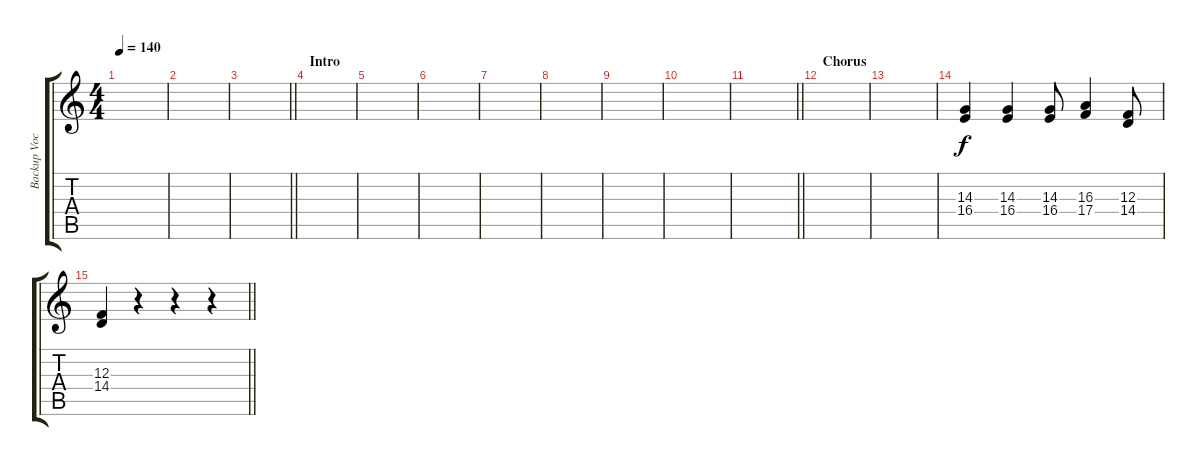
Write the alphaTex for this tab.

\track ("Backup Vocals" "Backup Voc") {instrument flute}
\staff {score tabs}
\tuning (D4 A3 F3 C3 G2 D2) {hide}
\ts (4 4)
\tempo 140
\clef g2
\ks c
|
|
\barLineRight lightlight
|
\section ("" "Intro")
|
|
|
|
|
|
|
\barLineRight lightlight
|
\section ("" "Chorus")
|
|
(14.3 16.4).4 (14.3 16.4).4 (14.3 16.4).8 (16.3 17.4).4 (12.3 14.4).8 |
\barLineRight lightlight
(12.3 14.4).4 r.4 r.4 r.4
